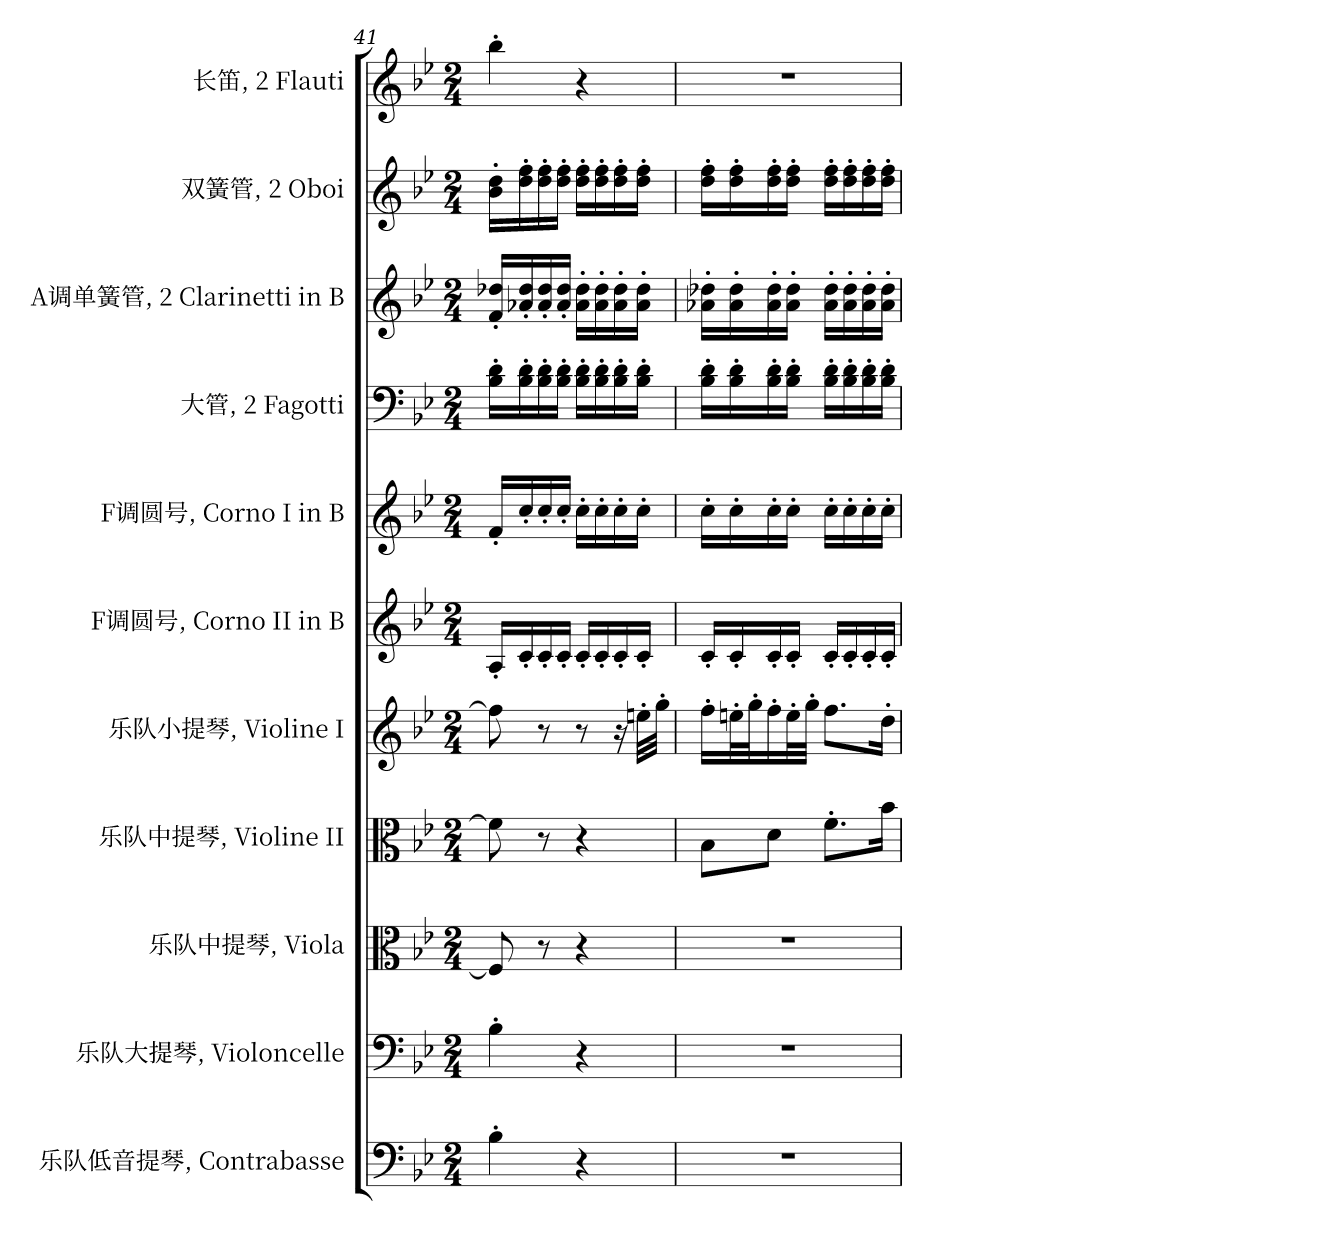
**kern	**kern	**kern	**kern	**kern	**kern	**kern	**kern	**kern	**kern	**kern
*part11	*part10	*part9	*part8	*part7	*part6	*part5	*part4	*part3	*part2	*part1
*staff11	*staff10	*staff9	*staff8	*staff7	*staff6	*staff5	*staff4	*staff3	*staff2	*staff1
*I"乐队低音提琴, Contrabasse	*I"乐队大提琴, Violoncelle	*I"乐队中提琴, Viola	*I"乐队中提琴, Violine II	*I"乐队小提琴, Violine I	*I"F调圆号, Corno II in B	*I"F调圆号, Corno I in B	*I"大管, 2 Fagotti	*I"A调单簧管, 2 Clarinetti in B	*I"双簧管, 2 Oboi	*I"长笛, 2 Flauti
*I'Cbs.	*	*	*	*	*	*	*	*I'A Cl.	*I'Ob.	*I'Fl.
!!LO:PB:g=z
*clefF4	*clefF4	*clefC3	*clefC3	*clefG2	*clefG2	*clefG2	*clefF4	*clefG2	*clefG2	*clefG2
*ITrd7c12	*	*	*	*	*ITrd4c7	*ITrd4c7	*	*ITrd2c3	*	*
*k[b-e-]	*k[b-e-]	*k[b-e-]	*k[b-e-]	*k[b-e-]	*k[b-e-a-]	*k[b-e-a-]	*k[b-e-]	*k[f#]	*k[b-e-]	*k[b-e-]
*M2/4	*M2/4	*M2/4	*M2/4	*M2/4	*M2/4	*M2/4	*M2/4	*M2/4	*M2/4	*M2/4
*MM38	*MM38	*MM38	*MM38	*MM38	*MM38	*MM38	*MM38	*MM38	*MM38	*MM38
=41	=41	=41	=41	=41	=41	=41	=41	=41	=41	=41
4BB-'\	4B-'\	8F/]	8f\]	8ff\]	16D'/LL	16B-'/LL	16B-\' 16d\'LL	16d/' 16b-X/'LL	16b-\' 16dd\'LL	4bb-'\
.	.	.	.	.	16F'/	16f'/	16B-\' 16d\'	16fn/' 16b-/'	16dd\' 16ff\'	.
.	.	8r	8r	8r	16F'/	16f'/	16B-\' 16d\'	16f/' 16b-/'	16dd\' 16ff\'	.
.	.	.	.	.	16F'/JJ	16f'/JJ	16B-\' 16d\'JJ	16f/' 16b-/'JJ	16dd\' 16ff\'JJ	.
4r	4r	4r	4r	8r	16F'/LL	16f'\LL	16B-\' 16d\'LL	16f\' 16b-\'LL	16dd\' 16ff\'LL	4r
.	.	.	.	.	16F'/	16f'\	16B-\' 16d\'	16f\' 16b-\'	16dd\' 16ff\'	.
.	.	.	.	16r	16F'/	16f'\	16B-\' 16d\'	16f\' 16b-\'	16dd\' 16ff\'	.
.	.	.	.	32een'\LLL	16F'/JJ	16f'\JJ	16B-\' 16d\'JJ	16f\' 16b-\'JJ	16dd\' 16ff\'JJ	.
.	.	.	.	32gg'\JJJ	.	.	.	.	.	.
=42	=42	=42	=42	=42	=42	=42	=42	=42	=42	=42
2r	2r	2r	8B-\L	16ff'\LL	16F'/LL	16f'\LL	16B-\' 16d\'LL	16fn\' 16b-X\'LL	16dd\' 16ff\'LL	2r
.	.	.	.	32een'\L	16F'/	16f'\	16B-\' 16d\'	16f\' 16b-\'	16dd\' 16ff\'	.
.	.	.	.	32gg'\J	.	.	.	.	.	.
.	.	.	8d\J	16ff'\	16F'/	16f'\	16B-\' 16d\'	16f\' 16b-\'	16dd\' 16ff\'	.
.	.	.	.	32ee'\L	16F'/JJ	16f'\JJ	16B-\' 16d\'JJ	16f\' 16b-\'JJ	16dd\' 16ff\'JJ	.
.	.	.	.	32gg'\JJJ	.	.	.	.	.	.
.	.	.	8.f'\L	8.ff\L	16F'/LL	16f'\LL	16B-\' 16d\'LL	16f\' 16b-\'LL	16dd\' 16ff\'LL	.
.	.	.	.	.	16F'/	16f'\	16B-\' 16d\'	16f\' 16b-\'	16dd\' 16ff\'	.
.	.	.	.	.	16F'/	16f'\	16B-\' 16d\'	16f\' 16b-\'	16dd\' 16ff\'	.
.	.	.	16b-\Jk	16dd'\Jk	16F'/JJ	16f'\JJ	16B-\' 16d\'JJ	16f\' 16b-\'JJ	16dd\' 16ff\'JJ	.
=	=	=	=	=	=	=	=	=	=	=
*-	*-	*-	*-	*-	*-	*-	*-	*-	*-	*-
